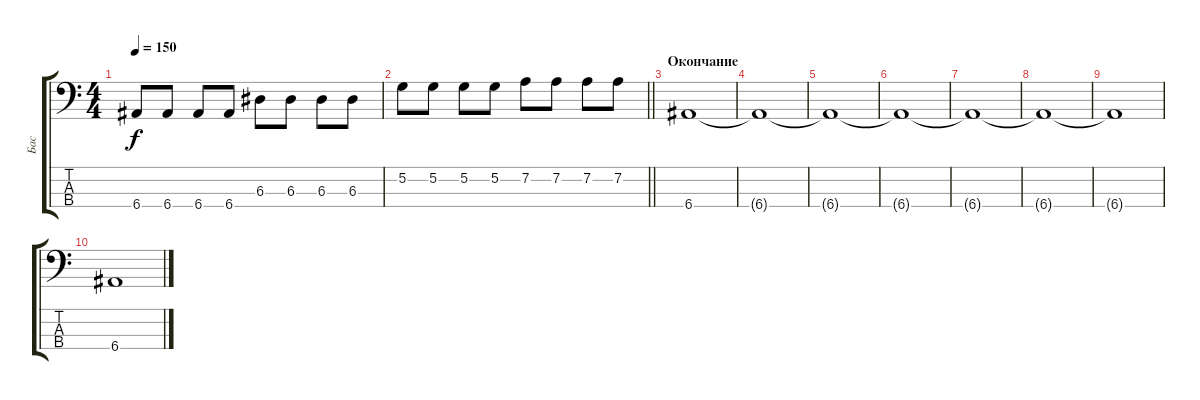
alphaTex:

\track ("Бас" "Бас") {instrument electricbassfinger}
\staff {score tabs}
\tuning (G2 D2 A1 E1) {hide}
\ts (4 4)
\tempo 150
\clef f4
\ks c
6.4.8{dy f} 6.4.8 6.4.8 6.4.8 6.3.8 6.3.8 6.3.8 6.3.8 |
\barLineRight lightlight
5.2.8 5.2.8 5.2.8 5.2.8 7.2.8 7.2.8 7.2.8 7.2.8 |
\section ("" "Окончание")
6.4.1 |
6.4{t}.1 |
6.4{t}.1 |
6.4{t}.1 |
6.4{t}.1 |
6.4{t}.1 |
6.4{t}.1 |
6.4.1
